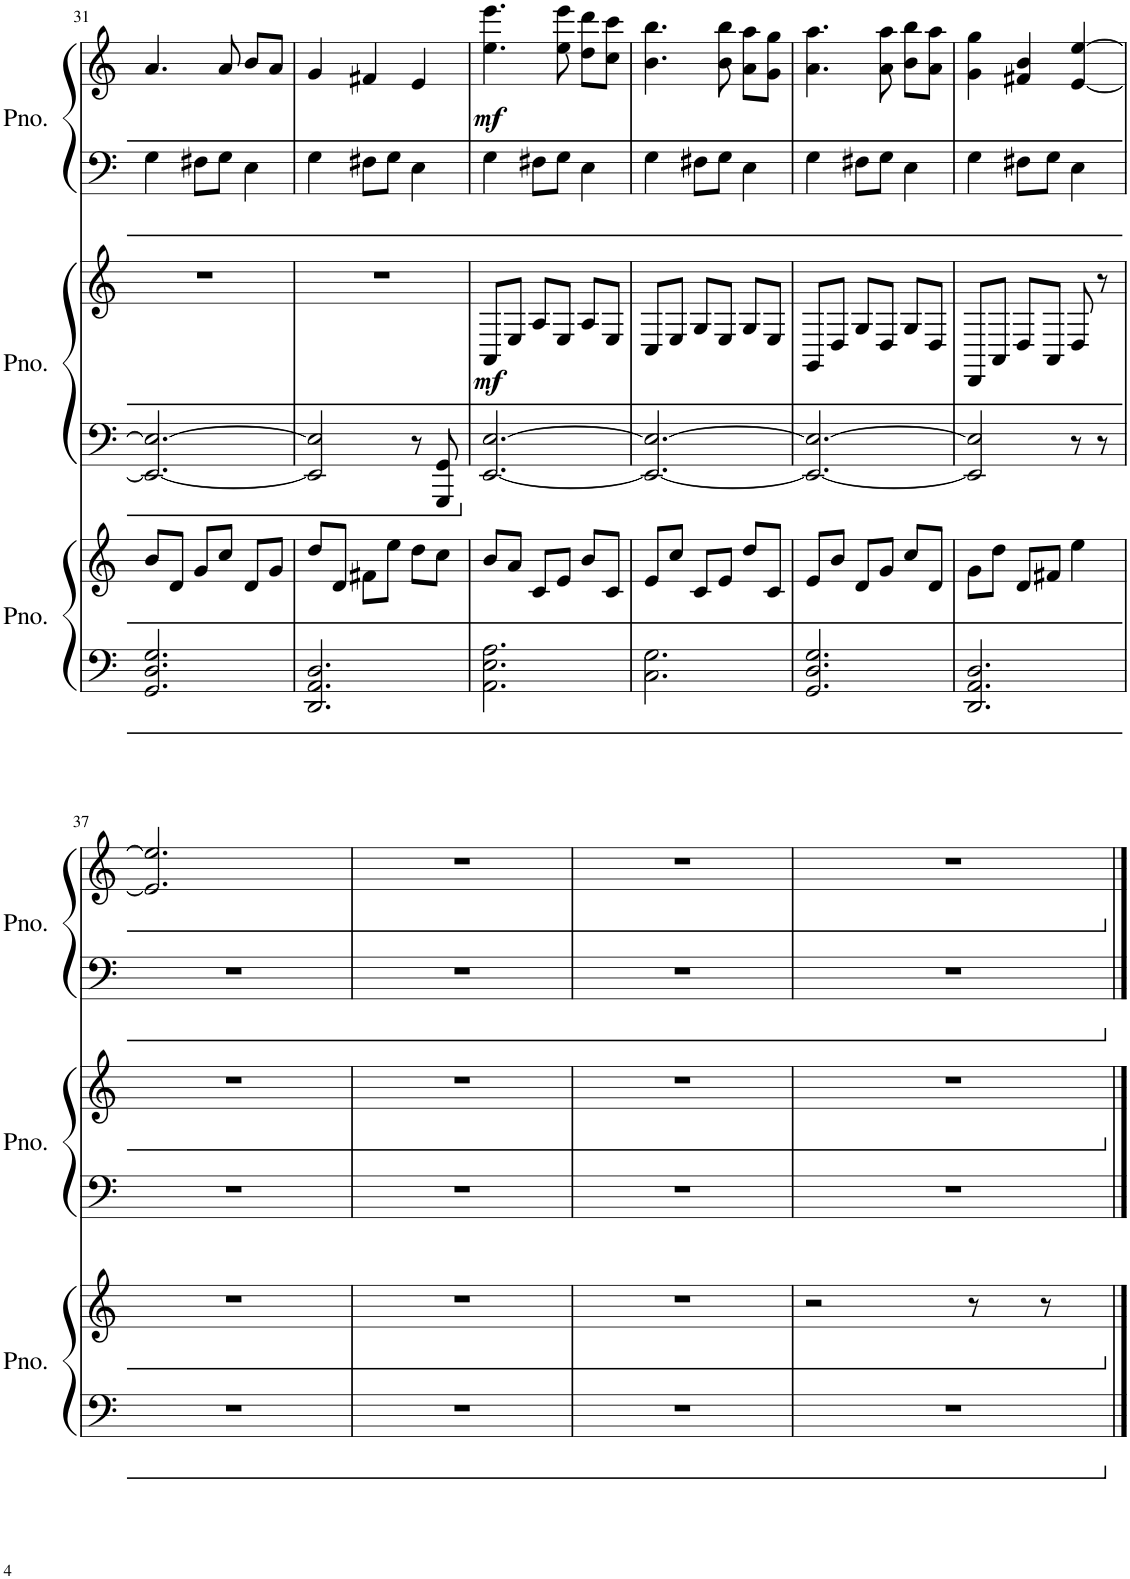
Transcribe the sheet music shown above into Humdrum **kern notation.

**kern	**kern	**kern	**kern	**dynam	**kern	**kern	**dynam
*part3	*part3	*part2	*part2	*part2	*part1	*part1	*part1
*staff6	*staff5	*staff4	*staff3	*staff3/4	*staff2	*staff1	*staff1/2
*I"Grand Piano	*	*I"Piano	*	*	*I"Piano	*	*
*I'Pno.	*	*I'Pno.	*	*	*I'Pno.	*	*
!!LO:PB:g=z
*clefF4	*clefG2	*clefF4	*clefG2	*	*clefF4	*clefG2	*
*k[]	*k[]	*k[]	*k[]	*	*k[]	*k[]	*
*M3/4	*M3/4	*M3/4	*M3/4	*	*M3/4	*M3/4	*
=31	=31	=31	=31	=31	=31	=31	=31
2.GG/ 2.D/ 2.G/	8b/L	2.EE/_ 2.E/_	2.r	.	4G\	4.a/	.
.	8d/J	.	.	.	.	.	.
.	8g/L	.	.	.	8F#X\L	.	.
.	8cc/J	.	.	.	8G\J	8a/	.
.	8d/L	.	.	.	4E\	8b/L	.
.	8g/J	.	.	.	.	8a/J	.
=32	=32	=32	=32	=32	=32	=32	=32
2.DD/ 2.AA/ 2.D/	8dd/L	2EE/] 2E/]	2.r	.	4G\	4g/	.
.	8d/J	.	.	.	.	.	.
.	8f#X\L	.	.	.	8F#X\L	4f#X/	.
.	8ee\J	.	.	.	8G\J	.	.
.	8dd\L	8r	.	.	4E\	4e/	.
.	8cc\J	8GGG/ 8GG/	.	.	.	.	.
=33	=33	=33	=33	=33	=33	=33	=33
!	!	!	!	!LO:DY:b	!	!	!LO:DY:b
2.AA\ 2.E\ 2.A\	8b/L	[2.EE/ [2.E/	8AA/L	mf	4G\	4.ee\ 4.eee\	mf
.	8a/J	.	8E/J	.	.	.	.
.	8c/L	.	8A/L	.	8F#X\L	.	.
.	8e/J	.	8E/J	.	8G\J	8ee\ 8eee\	.
.	8b/L	.	8A/L	.	4E\	8dd\ 8ddd\L	.
.	8c/J	.	8E/J	.	.	8cc\ 8ccc\J	.
=34	=34	=34	=34	=34	=34	=34	=34
2.C\ 2.G\	8e/L	2.EE/_ 2.E/_	8C/L	.	4G\	4.b\ 4.bb\	.
.	8cc/J	.	8E/J	.	.	.	.
.	8c/L	.	8G/L	.	8F#X\L	.	.
.	8e/J	.	8E/J	.	8G\J	8b\ 8bb\	.
.	8dd/L	.	8G/L	.	4E\	8a\ 8aa\L	.
.	8c/J	.	8E/J	.	.	8g\ 8gg\J	.
=35	=35	=35	=35	=35	=35	=35	=35
2.GG/ 2.D/ 2.G/	8e/L	2.EE/_ 2.E/_	8GG/L	.	4G\	4.a\ 4.aa\	.
.	8b/J	.	8D/J	.	.	.	.
.	8d/L	.	8G/L	.	8F#X\L	.	.
.	8g/J	.	8D/J	.	8G\J	8a\ 8aa\	.
.	8cc/L	.	8G/L	.	4E\	8b\ 8bb\L	.
.	8d/J	.	8D/J	.	.	8a\ 8aa\J	.
=36	=36	=36	=36	=36	=36	=36	=36
2.DD/ 2.AA/ 2.D/	8g\L	2EE/] 2E/]	8DD/L	.	4G\	4g\ 4gg\	.
.	8dd\J	.	8AA/J	.	.	.	.
.	8d/L	.	8D/L	.	8F#X\L	4f#X/ 4b/	.
.	8f#X/J	.	8AA/J	.	8G\J	.	.
.	4ee\	8r	8D/	.	4E\	[4e/ [4ee/	.
.	.	8r	8r	.	.	.	.
!!LO:LB:g=z
=37	=37	=37	=37	=37	=37	=37	=37
2.r	2.r	2.r	2.r	.	2.r	2.e/] 2.ee/]	.
=38	=38	=38	=38	=38	=38	=38	=38
2.r	2.r	2.r	2.r	.	2.r	2.r	.
=39	=39	=39	=39	=39	=39	=39	=39
2.r	2.r	2.r	2.r	.	2.r	2.r	.
=40	=40	=40	=40	=40	=40	=40	=40
2.r	2r	2.r	2.r	.	2.r	2.r	.
.	8r	.	.	.	.	.	.
.	8r	.	.	.	.	.	.
==	==	==	==	==	==	==	==
*-	*-	*-	*-	*-	*-	*-	*-
